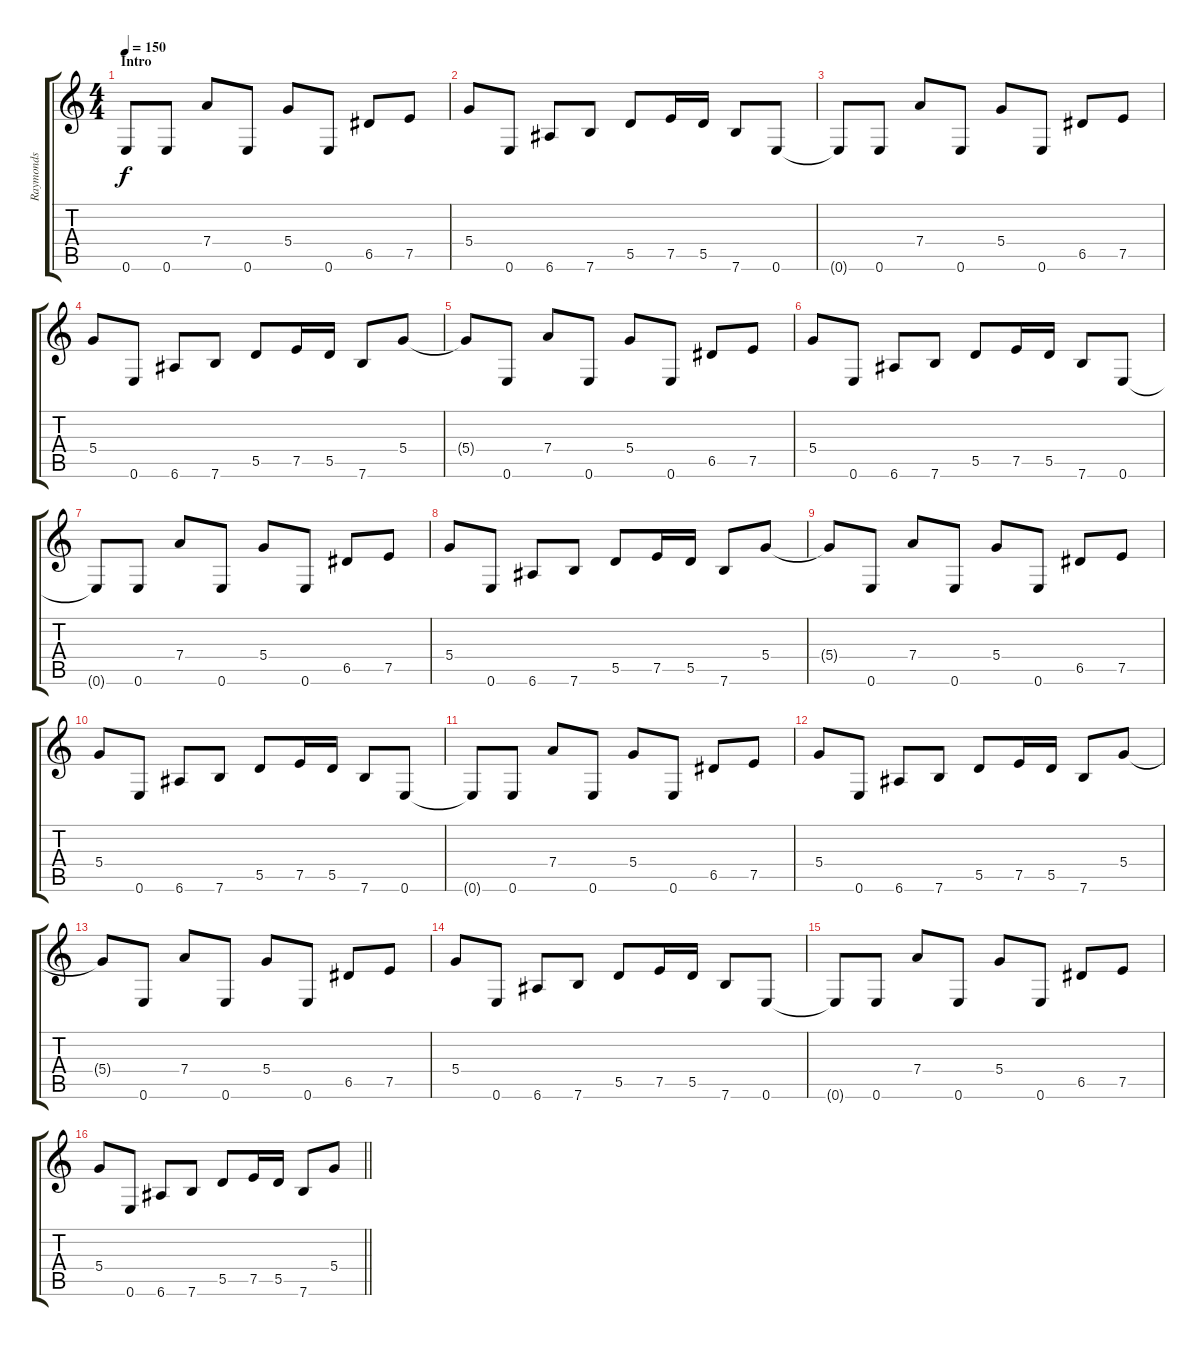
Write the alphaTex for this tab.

\track ("Raymonds" "Raymonds") {instrument distortionguitar}
\staff {score tabs}
\tuning (E4 B3 G3 D3 A2 E2) {hide}
\ts (4 4)
\section ("" "Intro")
\tempo 150
\clef g2
\ks c
0.6.8{dy f instrument distortionguitar} 0.6.8 7.4.8 0.6.8 5.4.8 0.6.8 6.5.8 7.5.8 |
5.4.8 0.6.8 6.6.8 7.6.8 5.5.8 7.5.16 5.5.16 7.6.8 0.6.8 |
0.6{t}.8 0.6.8 7.4.8 0.6.8 5.4.8 0.6.8 6.5.8 7.5.8 |
5.4.8 0.6.8 6.6.8 7.6.8 5.5.8 7.5.16 5.5.16 7.6.8 5.4.8 |
5.4{t}.8 0.6.8 7.4.8 0.6.8 5.4.8 0.6.8 6.5.8 7.5.8 |
5.4.8 0.6.8 6.6.8 7.6.8 5.5.8 7.5.16 5.5.16 7.6.8 0.6.8 |
0.6{t}.8 0.6.8 7.4.8 0.6.8 5.4.8 0.6.8 6.5.8 7.5.8 |
5.4.8 0.6.8 6.6.8 7.6.8 5.5.8 7.5.16 5.5.16 7.6.8 5.4.8 |
5.4{t}.8 0.6.8 7.4.8 0.6.8 5.4.8 0.6.8 6.5.8 7.5.8 |
5.4.8 0.6.8 6.6.8 7.6.8 5.5.8 7.5.16 5.5.16 7.6.8 0.6.8 |
0.6{t}.8 0.6.8 7.4.8 0.6.8 5.4.8 0.6.8 6.5.8 7.5.8 |
5.4.8 0.6.8 6.6.8 7.6.8 5.5.8 7.5.16 5.5.16 7.6.8 5.4.8 |
5.4{t}.8 0.6.8 7.4.8 0.6.8 5.4.8 0.6.8 6.5.8 7.5.8 |
5.4.8 0.6.8 6.6.8 7.6.8 5.5.8 7.5.16 5.5.16 7.6.8 0.6.8 |
0.6{t}.8 0.6.8 7.4.8 0.6.8 5.4.8 0.6.8 6.5.8 7.5.8 |
\barLineRight lightlight
5.4.8 0.6.8 6.6.8 7.6.8 5.5.8 7.5.16 5.5.16 7.6.8 5.4.8
